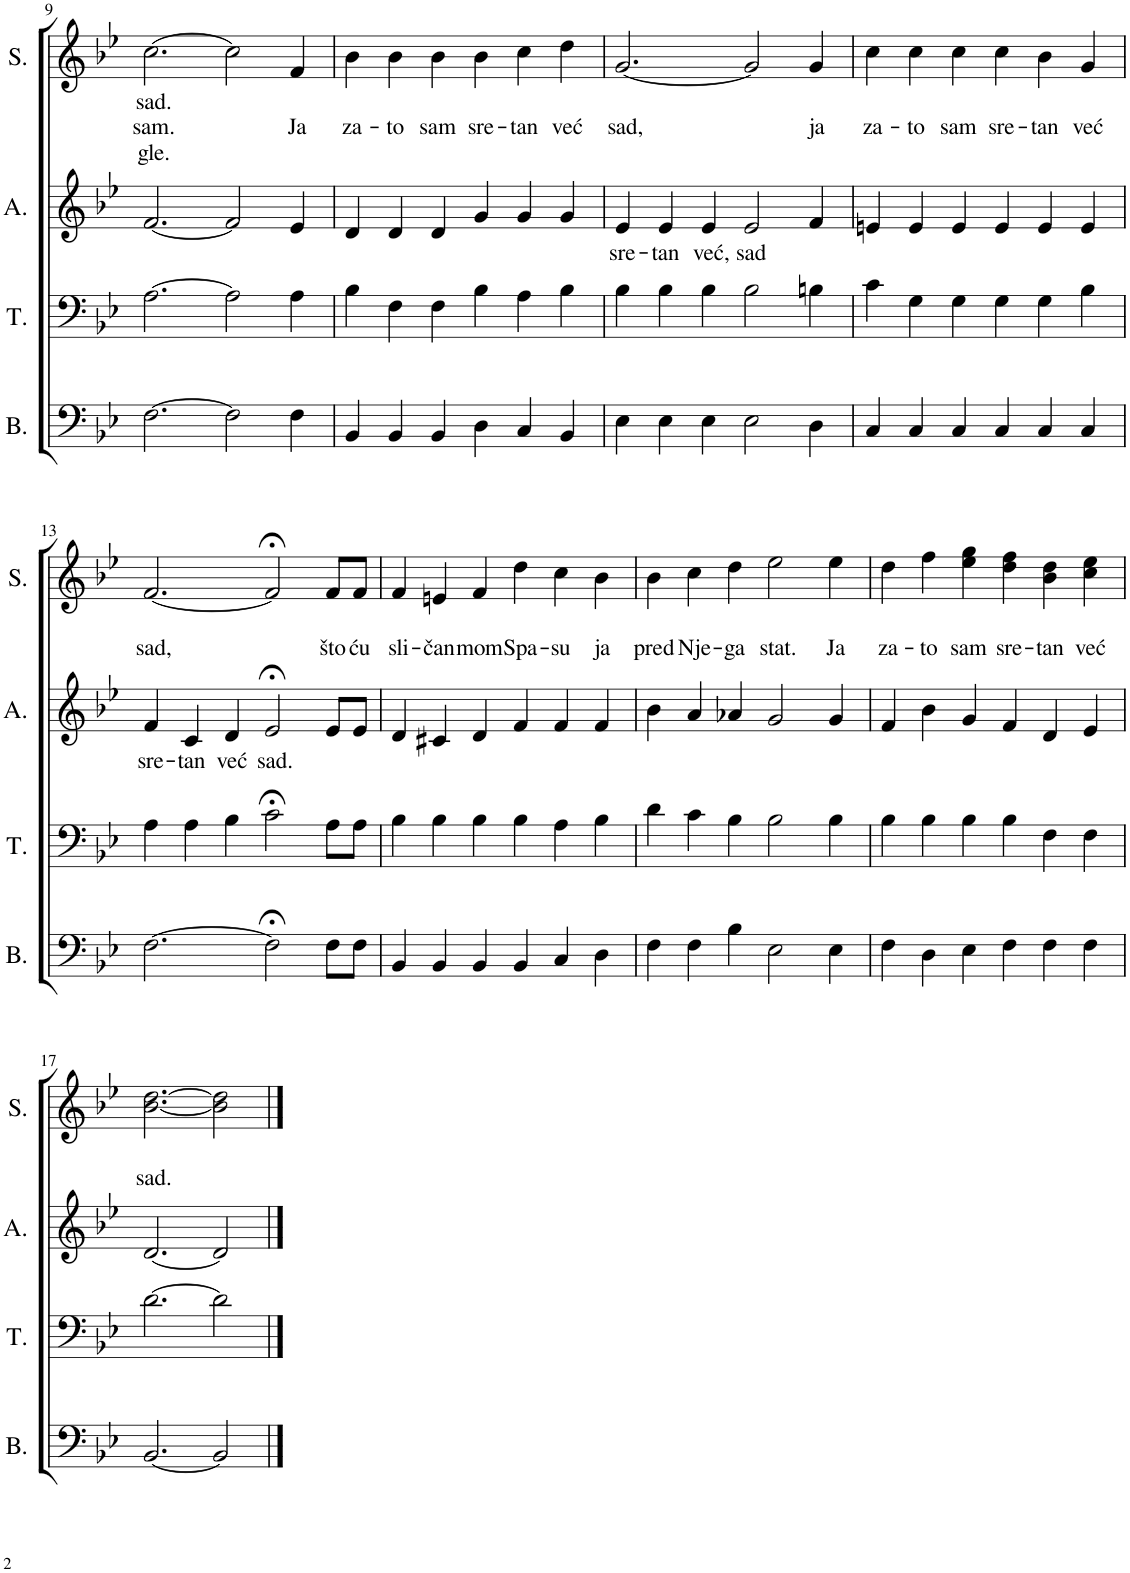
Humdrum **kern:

**kern	**kern	**kern	**text	**kern	**text	**text	**text
*part4	*part3	*part2	*part2	*part1	*part1	*part1	*part1
*staff4	*staff3	*staff2	*staff2	*staff1	*staff1	*staff1	*staff1
*I"Bass	*I"Tenor	*I"Alto	*	*I"Soprano	*	*	*
*I'B.	*I'T.	*I'A.	*	*I'S.	*	*	*
!!LO:PB:g=z
*clefF4	*clefF4	*clefG2	*	*clefG2	*	*	*
*k[b-e-]	*k[b-e-]	*k[b-e-]	*	*k[b-e-]	*	*	*
*M6/4	*M6/4	*M6/4	*	*M6/4	*	*	*
=9	=9	=9	=9	=9	=9	=9	=9
!	!	!	!	!	!LO:LY:b	!LO:LY:b	!LO:LY:b
[2.F\	[2.A\	[2.f/	.	[2.cc\	sad.	sam.	gle.
2F\]	2A\]	2f/]	.	2cc\]	.	.	.
!	!	!	!	!	!	!LO:LY:b	!
4F\	4A\	4e-/	.	4f/	.	Ja	.
=10	=10	=10	=10	=10	=10	=10	=10
!	!	!	!	!	!	!LO:LY:b	!
4BB-/	4B-\	4d/	.	4b-\	.	za-	.
!	!	!	!	!	!	!LO:LY:b	!
4BB-/	4F\	4d/	.	4b-\	.	-to	.
!	!	!	!	!	!	!LO:LY:b	!
4BB-/	4F\	4d/	.	4b-\	.	sam	.
!	!	!	!	!	!	!LO:LY:b	!
4D\	4B-\	4g/	.	4b-\	.	sre-	.
!	!	!	!	!	!	!LO:LY:b	!
4C/	4A\	4g/	.	4cc\	.	-tan	.
!	!	!	!	!	!	!LO:LY:b	!
4BB-/	4B-\	4g/	.	4dd\	.	već	.
=11	=11	=11	=11	=11	=11	=11	=11
!	!	!	!LO:LY:b	!	!	!LO:LY:b	!
4E-\	4B-\	4e-/	sre-	[2.g/	.	sad,	.
!	!	!	!LO:LY:b	!	!	!	!
4E-\	4B-\	4e-/	-tan	.	.	.	.
!	!	!	!LO:LY:b	!	!	!	!
4E-\	4B-\	4e-/	već,	.	.	.	.
!	!	!	!LO:LY:b	!	!	!	!
2E-\	2B-\	2e-/	sad	2g/]	.	.	.
!	!	!	!	!	!	!LO:LY:b	!
4D\	4Bn\	4f/	.	4g/	.	ja	.
=12	=12	=12	=12	=12	=12	=12	=12
!	!	!	!	!	!	!LO:LY:b	!
4C/	4c\	4en/	.	4cc\	.	za-	.
!	!	!	!	!	!	!LO:LY:b	!
4C/	4G\	4e/	.	4cc\	.	-to	.
!	!	!	!	!	!	!LO:LY:b	!
4C/	4G\	4e/	.	4cc\	.	sam	.
!	!	!	!	!	!	!LO:LY:b	!
4C/	4G\	4e/	.	4cc\	.	sre-	.
!	!	!	!	!	!	!LO:LY:b	!
4C/	4G\	4e/	.	4b-\	.	-tan	.
!	!	!	!	!	!	!LO:LY:b	!
4C/	4B-\	4e/	.	4g/	.	već	.
!!LO:LB:g=z
=13	=13	=13	=13	=13	=13	=13	=13
!	!	!	!LO:LY:b	!	!	!LO:LY:b	!
[2.F\	4A\	4f/	sre-	[2.f/	.	sad,	.
!	!	!	!LO:LY:b	!	!	!	!
.	4A\	4c/	-tan	.	.	.	.
!	!	!	!LO:LY:b	!	!	!	!
.	4B-\	4d/	već	.	.	.	.
!	!	!	!LO:LY:b	!	!	!	!
2F;<\]	2c;<\	2e-;</	sad.	2f;</]	.	.	.
!	!	!	!	!	!	!LO:LY:b	!
8F\L	8A\L	8e-/L	.	8f/L	.	što	.
!	!	!	!	!	!	!LO:LY:b	!
8F\J	8A\J	8e-/J	.	8f/J	.	ću	.
=14	=14	=14	=14	=14	=14	=14	=14
!	!	!	!	!	!	!LO:LY:b	!
4BB-/	4B-\	4d/	.	4f/	.	sli-	.
!	!	!	!	!	!	!LO:LY:b	!
4BB-/	4B-\	4c#X/	.	4en/	.	-čan	.
!	!	!	!	!	!	!LO:LY:b	!
4BB-/	4B-\	4d/	.	4f/	.	mom	.
!	!	!	!	!	!	!LO:LY:b	!
4BB-/	4B-\	4f/	.	4dd\	.	Spa-	.
!	!	!	!	!	!	!LO:LY:b	!
4C/	4A\	4f/	.	4cc\	.	-su	.
!	!	!	!	!	!	!LO:LY:b	!
4D\	4B-\	4f/	.	4b-\	.	ja	.
=15	=15	=15	=15	=15	=15	=15	=15
!	!	!	!	!	!	!LO:LY:b	!
4F\	4d\	4b-\	.	4b-\	.	pred	.
!	!	!	!	!	!	!LO:LY:b	!
4F\	4c\	4a/	.	4cc\	.	Nje-	.
!	!	!	!	!	!	!LO:LY:b	!
4B-\	4B-\	4a-X/	.	4dd\	.	-ga	.
!	!	!	!	!	!	!LO:LY:b	!
2E-\	2B-\	2g/	.	2ee-\	.	stat.	.
!	!	!	!	!	!	!LO:LY:b	!
4E-\	4B-\	4g/	.	4ee-\	.	Ja	.
=16	=16	=16	=16	=16	=16	=16	=16
!	!	!	!	!	!	!LO:LY:b	!
4F\	4B-\	4f/	.	4dd\	.	za-	.
!	!	!	!	!	!	!LO:LY:b	!
4D\	4B-\	4b-\	.	4ff\	.	-to	.
!	!	!	!	!	!	!LO:LY:b	!
4E-\	4B-\	4g/	.	4ee-\ 4gg\	.	sam	.
!	!	!	!	!	!	!LO:LY:b	!
4F\	4B-\	4f/	.	4dd\ 4ff\	.	sre-	.
!	!	!	!	!	!	!LO:LY:b	!
4F\	4F\	4d/	.	4b-\ 4dd\	.	-tan	.
!	!	!	!	!	!	!LO:LY:b	!
4F\	4F\	4e-/	.	4cc\ 4ee-\	.	već	.
!!LO:LB:g=z
=17	=17	=17	=17	=17	=17	=17	=17
!	!	!	!	!	!	!LO:LY:b	!
[2.BB-/	[2.d\	[2.d/	.	[2.b-\ [2.dd\	.	sad.	.
2BB-/]	2d\]	2d/]	.	2b-\] 2dd\]	.	.	.
==	==	==	==	==	==	==	==
*-	*-	*-	*-	*-	*-	*-	*-
